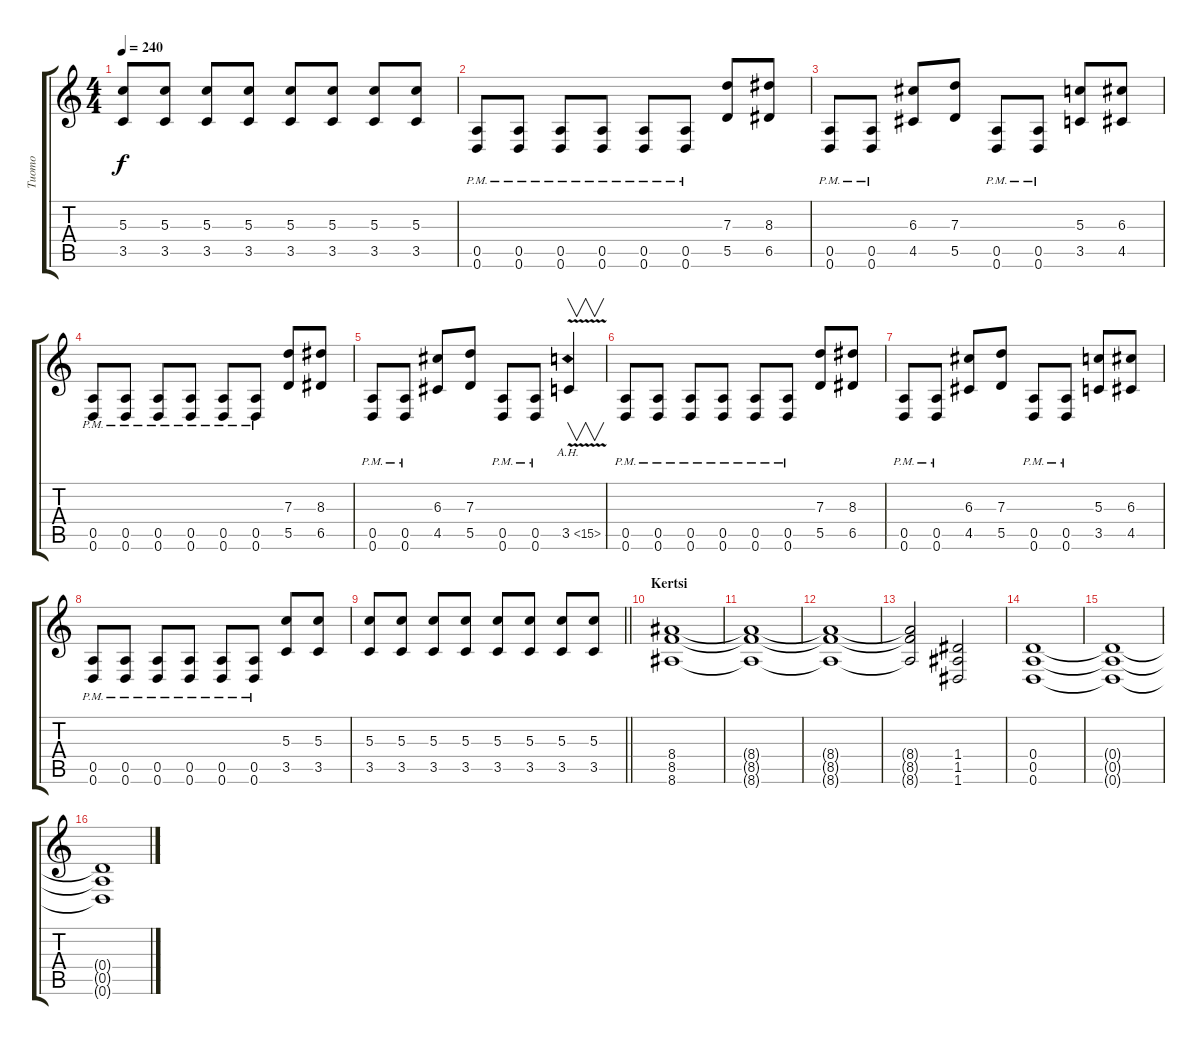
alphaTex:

\track ("Tuomo" "Tuomo") {instrument distortionguitar}
\staff {score tabs}
\tuning (E4 B3 G3 D3 A2 D2) {hide}
\ts (4 4)
\tempo 240
\clef g2
\ks c
(5.3 3.5).8{dy f} (5.3 3.5).8 (5.3 3.5).8 (5.3 3.5).8 (5.3 3.5).8 (5.3 3.5).8 (5.3 3.5).8 (5.3 3.5).8 |
(0.5{pm} 0.6{pm}).8 (0.5{pm} 0.6{pm}).8 (0.5{pm} 0.6{pm}).8 (0.5{pm} 0.6{pm}).8 (0.5{pm} 0.6{pm}).8 (0.5{pm} 0.6{pm}).8 (7.3 5.5).8 (8.3 6.5).8 |
(0.5{pm} 0.6{pm}).8 (0.5{pm} 0.6{pm}).8 (6.3 4.5).8 (7.3 5.5).8 (0.5{pm} 0.6{pm}).8 (0.5{pm} 0.6{pm}).8 (5.3 3.5).8 (6.3 4.5).8 |
(0.5{pm} 0.6{pm}).8 (0.5{pm} 0.6{pm}).8 (0.5{pm} 0.6{pm}).8 (0.5{pm} 0.6{pm}).8 (0.5{pm} 0.6{pm}).8 (0.5{pm} 0.6{pm}).8 (7.3 5.5).8 (8.3 6.5).8 |
(0.5{pm} 0.6{pm}).8 (0.5{pm} 0.6{pm}).8 (6.3 4.5).8 (7.3 5.5).8 (0.5{pm} 0.6{pm}).8 (0.5{pm} 0.6{pm}).8 3.5{ah 12 v}.4{v instrument guitarharmonics} |
(0.5{pm} 0.6{pm}).8{instrument distortionguitar} (0.5{pm} 0.6{pm}).8 (0.5{pm} 0.6{pm}).8 (0.5{pm} 0.6{pm}).8 (0.5{pm} 0.6{pm}).8 (0.5{pm} 0.6{pm}).8 (7.3 5.5).8 (8.3 6.5).8 |
(0.5{pm} 0.6{pm}).8 (0.5{pm} 0.6{pm}).8 (6.3 4.5).8 (7.3 5.5).8 (0.5{pm} 0.6{pm}).8 (0.5{pm} 0.6{pm}).8 (5.3 3.5).8 (6.3 4.5).8 |
(0.5{pm} 0.6{pm}).8 (0.5{pm} 0.6{pm}).8 (0.5{pm} 0.6{pm}).8 (0.5{pm} 0.6{pm}).8 (0.5{pm} 0.6{pm}).8 (0.5{pm} 0.6{pm}).8 (5.3 3.5).8 (5.3 3.5).8 |
\barLineRight lightlight
(5.3 3.5).8 (5.3 3.5).8 (5.3 3.5).8 (5.3 3.5).8 (5.3 3.5).8 (5.3 3.5).8 (5.3 3.5).8 (5.3 3.5).8 |
\section ("" "Kertsi")
(8.4 8.5 8.6).1 |
(8.4{t} 8.5{t} 8.6{t}).1 |
(8.4{t} 8.5{t} 8.6{t}).1 |
(8.4{t} 8.5{t} 8.6{t}).2 (1.4 1.5 1.6).2 |
(0.4 0.5 0.6).1 |
(0.4{t} 0.5{t} 0.6{t}).1 |
(0.4{t} 0.5{t} 0.6{t}).1
